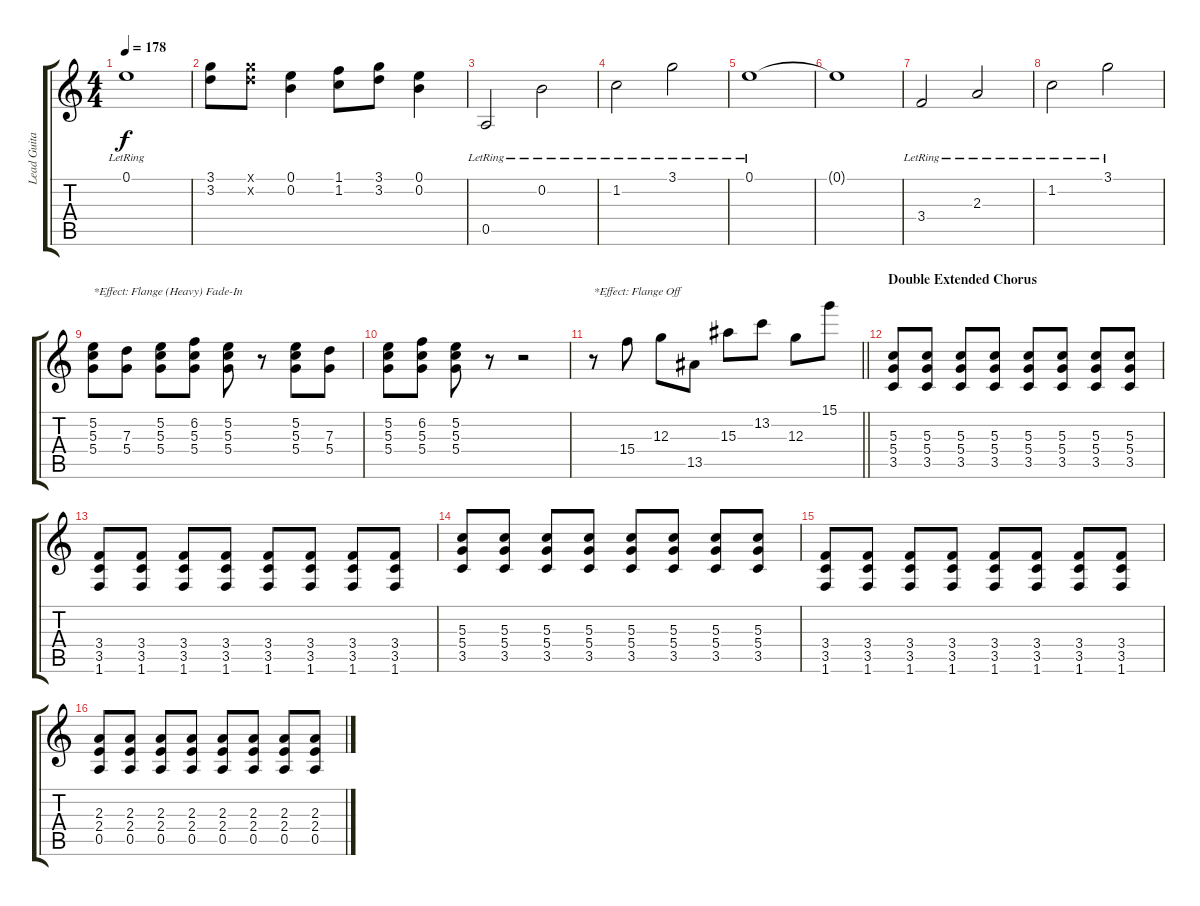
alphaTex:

\track ("Lead Guitar II" "Lead Guita") {instrument overdrivenguitar}
\staff {score tabs}
\tuning (E4 B3 G3 D3 A2 E2) {hide}
\ts (4 4)
\tempo 178
\clef g2
\ks c
0.1{lr}.1{dy f} |
(3.1 3.2).8 (3.1{x} 3.2{x}).8 (0.1 0.2).4 (1.1 1.2).8 (3.1 3.2).8 (0.1 0.2).4 |
0.5{lr}.2 0.2{lr}.2 |
1.2{lr}.2 3.1{lr}.2 |
0.1{lr}.1 |
0.1{t}.1 |
3.4{lr}.2 2.3{lr}.2 |
1.2{lr}.2 3.1{lr}.2 |
(5.2 5.3 5.4).8{txt "*Effect: Flange (Heavy) Fade-In"} (7.3 5.4).8 (5.2 5.3 5.4).8 (6.2 5.3 5.4).8 (5.2 5.3 5.4).8 r.8 (5.2 5.3 5.4).8 (7.3 5.4).8 |
(5.2 5.3 5.4).8 (6.2 5.3 5.4).8 (5.2 5.3 5.4).8 r.8 r.2 |
\barLineRight lightlight
r.8{txt "*Effect: Flange Off"} 15.4.8 12.3.8 13.5.8 15.3.8 13.2.8 12.3.8 15.1.8 |
\section ("" "Double Extended Chorus")
(5.3 5.4 3.5).8 (5.3 5.4 3.5).8 (5.3 5.4 3.5).8 (5.3 5.4 3.5).8 (5.3 5.4 3.5).8 (5.3 5.4 3.5).8 (5.3 5.4 3.5).8 (5.3 5.4 3.5).8 |
(3.4 3.5 1.6).8 (3.4 3.5 1.6).8 (3.4 3.5 1.6).8 (3.4 3.5 1.6).8 (3.4 3.5 1.6).8 (3.4 3.5 1.6).8 (3.4 3.5 1.6).8 (3.4 3.5 1.6).8 |
(5.3 5.4 3.5).8 (5.3 5.4 3.5).8 (5.3 5.4 3.5).8 (5.3 5.4 3.5).8 (5.3 5.4 3.5).8 (5.3 5.4 3.5).8 (5.3 5.4 3.5).8 (5.3 5.4 3.5).8 |
(3.4 3.5 1.6).8 (3.4 3.5 1.6).8 (3.4 3.5 1.6).8 (3.4 3.5 1.6).8 (3.4 3.5 1.6).8 (3.4 3.5 1.6).8 (3.4 3.5 1.6).8 (3.4 3.5 1.6).8 |
(2.3 2.4 0.5).8 (2.3 2.4 0.5).8 (2.3 2.4 0.5).8 (2.3 2.4 0.5).8 (2.3 2.4 0.5).8 (2.3 2.4 0.5).8 (2.3 2.4 0.5).8 (2.3 2.4 0.5).8
